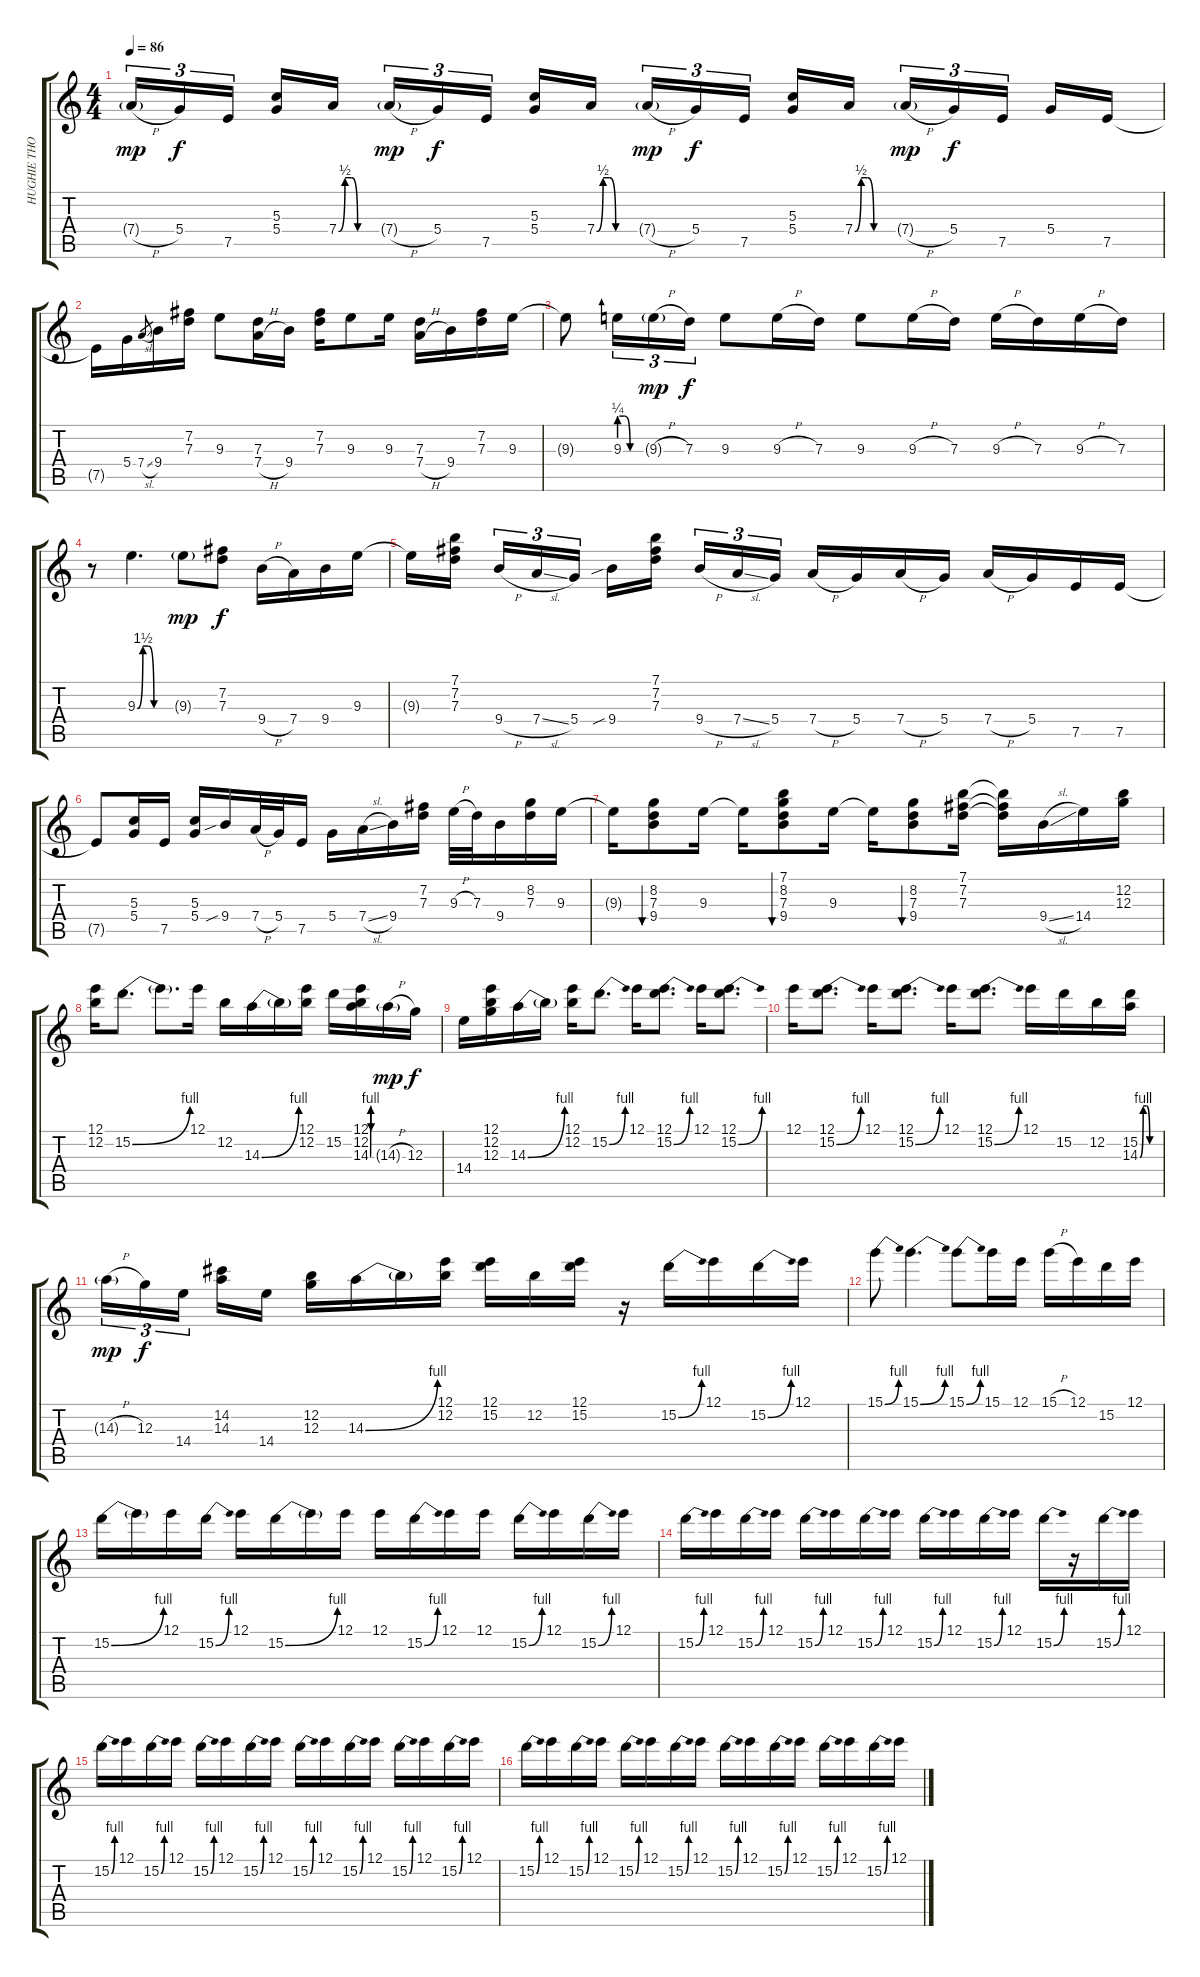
\track ("HUGHIE THOMASSON" "HUGHIE THO") {instrument electricguitarclean}
\staff {score tabs}
\tuning (E4 B3 G3 D3 A2 E2) {hide}
\ts (4 4)
\tempo 86
\clef g2
\ks c
7.4{h g}.16{tu (3 2) dy mp} 5.4.16{tu (3 2) dy f} 7.5.16{tu (3 2) beam splitsecondary} (5.3 5.4).16 7.4{be (custom 0 0 10 2 20 2 30 0 60 0)}.16 7.4{h g}.16{tu (3 2) dy mp} 5.4.16{tu (3 2) dy f} 7.5.16{tu (3 2) beam splitsecondary} (5.3 5.4).16 7.4{be (custom 0 0 10 2 20 2 30 0 60 0)}.16 7.4{h g}.16{tu (3 2) dy mp} 5.4.16{tu (3 2) dy f} 7.5.16{tu (3 2) beam splitsecondary} (5.3 5.4).16 7.4{be (custom 0 0 10 2 20 2 30 0 60 0)}.16 7.4{h g}.16{tu (3 2) dy mp} 5.4.16{tu (3 2) dy f} 7.5.16{tu (3 2) beam splitsecondary} 5.4.16 7.5.16 |
7.5{t}.16 5.4.16 7.4{sl}.8{gr} 9.4.16 (7.2 7.3).16 9.3.8 (7.3 7.4{h}).16 9.4.16 (7.2 7.3).16 9.3.8 9.3.16 (7.3 7.4{h}).16 9.4.16 (7.2 7.3).16 9.3.16 |
9.3{t}.8 9.3{be (custom 0 1 15 1 30 0 60 0)}.16{tu (3 2)} 9.3{h g}.16{tu (3 2) dy mp} 7.3.16{tu (3 2) dy f} 9.3.8 9.3{h}.16 7.3.16 9.3.8 9.3{h}.16 7.3.16 9.3{h}.16 7.3.16 9.3{h}.16 7.3.16 |
r.8 9.3{be (custom 0 0 10 6 20 6 30 0 60 0)}.4{d} 9.3{g}.8{dy mp} (7.2 7.3).8{dy f} 9.4{h}.16 7.4.16 9.4.16 9.3.16 |
9.3{t}.16 (7.1 7.2 7.3).16{beam splitsecondary} 9.4{h}.16{tu (3 2)} 7.4{sl}.16{tu (3 2)} 5.4.16{tu (3 2)} 9.4{sib}.16 (7.1 7.2 7.3).16{beam splitsecondary} 9.4{h}.16{tu (3 2)} 7.4{sl}.16{tu (3 2)} 5.4.16{tu (3 2)} 7.4{h}.16 5.4.16 7.4{h}.16 5.4.16 7.4{h}.16 5.4.16 7.5.16 7.5.16 |
7.5{t}.8 (5.3 5.4).16 7.5.16 (5.3 5.4).16 9.4{sib}.16 7.4{h}.32 5.4.32 7.5.16 5.4.16 7.4{sl}.16 9.4.16 (7.2 7.3).16 9.3{h}.32 7.3.32 9.4.16 (8.2 7.3).16 9.3.16 |
9.3{t}.16 (8.2 7.3 9.4).8{bu 240} 9.3.16 9.3{t}.16 (7.1 8.2 7.3 9.4).8{bu 240} 9.3.16 9.3{t}.16 (8.2 7.3 9.4).8{bu 240} (7.1 7.2 7.3).16 (7.1{t} 7.2{t} 7.3{t}).16 9.4{sl}.16 14.4.16 (12.2 12.3).16 |
(12.1 12.2).16 15.2{be (bend 0 0 60 4)}.8{d} 15.2{t}.8{d} 12.1.16 12.2.16 14.3{be (bend 0 0 60 4)}.16 14.3{t}.16 (12.1 12.2).16 15.2.16 (12.1 12.2 14.3{be (custom 0 0 10 4 20 4 30 0 60 0)}).16 14.3{h g}.16{dy mp} 12.3.16{dy f} |
14.4.16 (12.1 12.2 12.3).16 14.3{be (bend 0 0 60 4)}.16 14.3{t}.16 (12.1 12.2).16 15.2{be (bend 0 0 60 4)}.8{d} 12.1.16 (12.1 15.2{be (bend 0 0 60 4)}).8{d} 12.1.16 (12.1 15.2{be (bend 0 0 60 4)}).8{d} |
12.1.16 (12.1 15.2{be (bend 0 0 60 4)}).8{d} 12.1.16 (12.1 15.2{be (bend 0 0 60 4)}).8{d} 12.1.16 (12.1 15.2{be (bend 0 0 60 4)}).8{d} 12.1.16 15.2.16 12.2.16 (15.2 14.3{be (custom 0 0 10 4 20 4 30 0 60 0)}).16 |
14.3{h g}.16{tu (3 2) dy mp} 12.3.16{tu (3 2) dy f} 14.4.16{tu (3 2) beam splitsecondary} (14.2 14.3).16 14.4.16 (12.2 12.3).16 14.3{be (bend 0 0 60 4)}.16 14.3{t}.16 (12.1 12.2).16 (12.1 15.2).16 12.2.16 (12.1 15.2).16 r.16 15.2{be (bend 0 0 60 4)}.16 12.1.16 15.2{be (bend 0 0 60 4)}.16 12.1.16 |
15.1{be (bend 0 0 60 4)}.8 15.1{be (bend 0 0 60 4)}.4{d} 15.1{be (bend 0 0 60 4)}.8 15.1.16 12.1.16 15.1{h}.16 12.1.16 15.2.16 12.1.16 |
15.2{be (bend 0 0 60 4)}.16 15.2{t}.16 12.1.16 15.2{be (bend 0 0 60 4)}.16 12.1.16 15.2{be (bend 0 0 60 4)}.16 15.2{t}.16 12.1.16 12.1.16 15.2{be (bend 0 0 60 4)}.16 12.1.16 12.1.16 15.2{be (bend 0 0 60 4)}.16 12.1.16 15.2{be (bend 0 0 60 4)}.16 12.1.16 |
15.2{be (bend 0 0 60 4)}.16 12.1.16 15.2{be (bend 0 0 60 4)}.16 12.1.16 15.2{be (bend 0 0 60 4)}.16 12.1.16 15.2{be (bend 0 0 60 4)}.16 12.1.16 15.2{be (bend 0 0 60 4)}.16 12.1.16 15.2{be (bend 0 0 60 4)}.16 12.1.16 15.2{be (bend 0 0 60 4)}.16 r.16 15.2{be (bend 0 0 60 4)}.16 12.1.16 |
15.2{be (bend 0 0 60 4)}.16 12.1.16 15.2{be (bend 0 0 60 4)}.16 12.1.16 15.2{be (bend 0 0 60 4)}.16 12.1.16 15.2{be (bend 0 0 60 4)}.16 12.1.16 15.2{be (bend 0 0 60 4)}.16 12.1.16 15.2{be (bend 0 0 60 4)}.16 12.1.16 15.2{be (bend 0 0 60 4)}.16 12.1.16 15.2{be (bend 0 0 60 4)}.16 12.1.16 |
15.2{be (bend 0 0 60 4)}.16 12.1.16 15.2{be (bend 0 0 60 4)}.16 12.1.16 15.2{be (bend 0 0 60 4)}.16 12.1.16 15.2{be (bend 0 0 60 4)}.16 12.1.16 15.2{be (bend 0 0 60 4)}.16 12.1.16 15.2{be (bend 0 0 60 4)}.16 12.1.16 15.2{be (bend 0 0 60 4)}.16 12.1.16 15.2{be (bend 0 0 60 4)}.16 12.1.16
